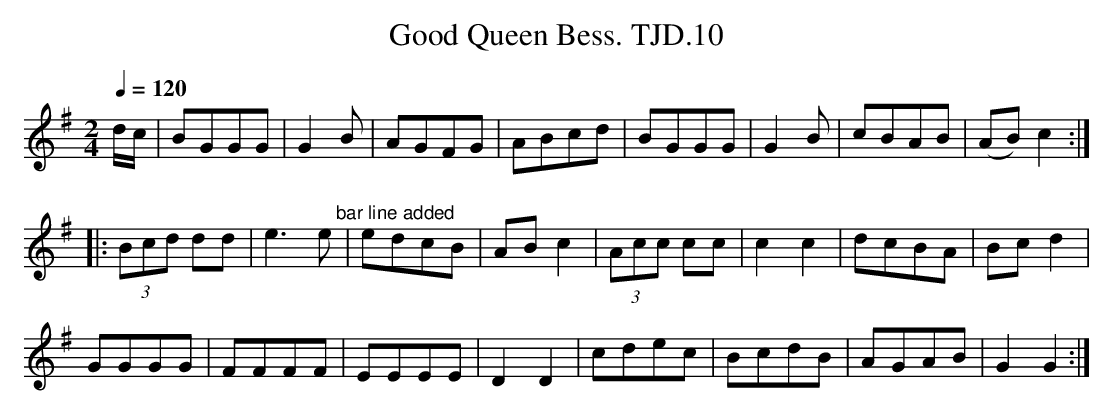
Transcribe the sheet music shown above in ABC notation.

X:1
T:Good Queen Bess. TJD.10
M:2/4
L:1/8
Q:1/4=120
K:G
d/c/|BGGG|G2B|AGFG|ABcd|BGGG|G2B|cBAB|(AB)c2:|
|:(3Bcd dd|e2>e2"^bar line added"| edcB|ABc2|(3Acc cc|c2c2|dcBA|Bcd2|
GGGG|FFFF|EEEE|D2D2|cdec|BcdB|AGAB|G2G2:|
